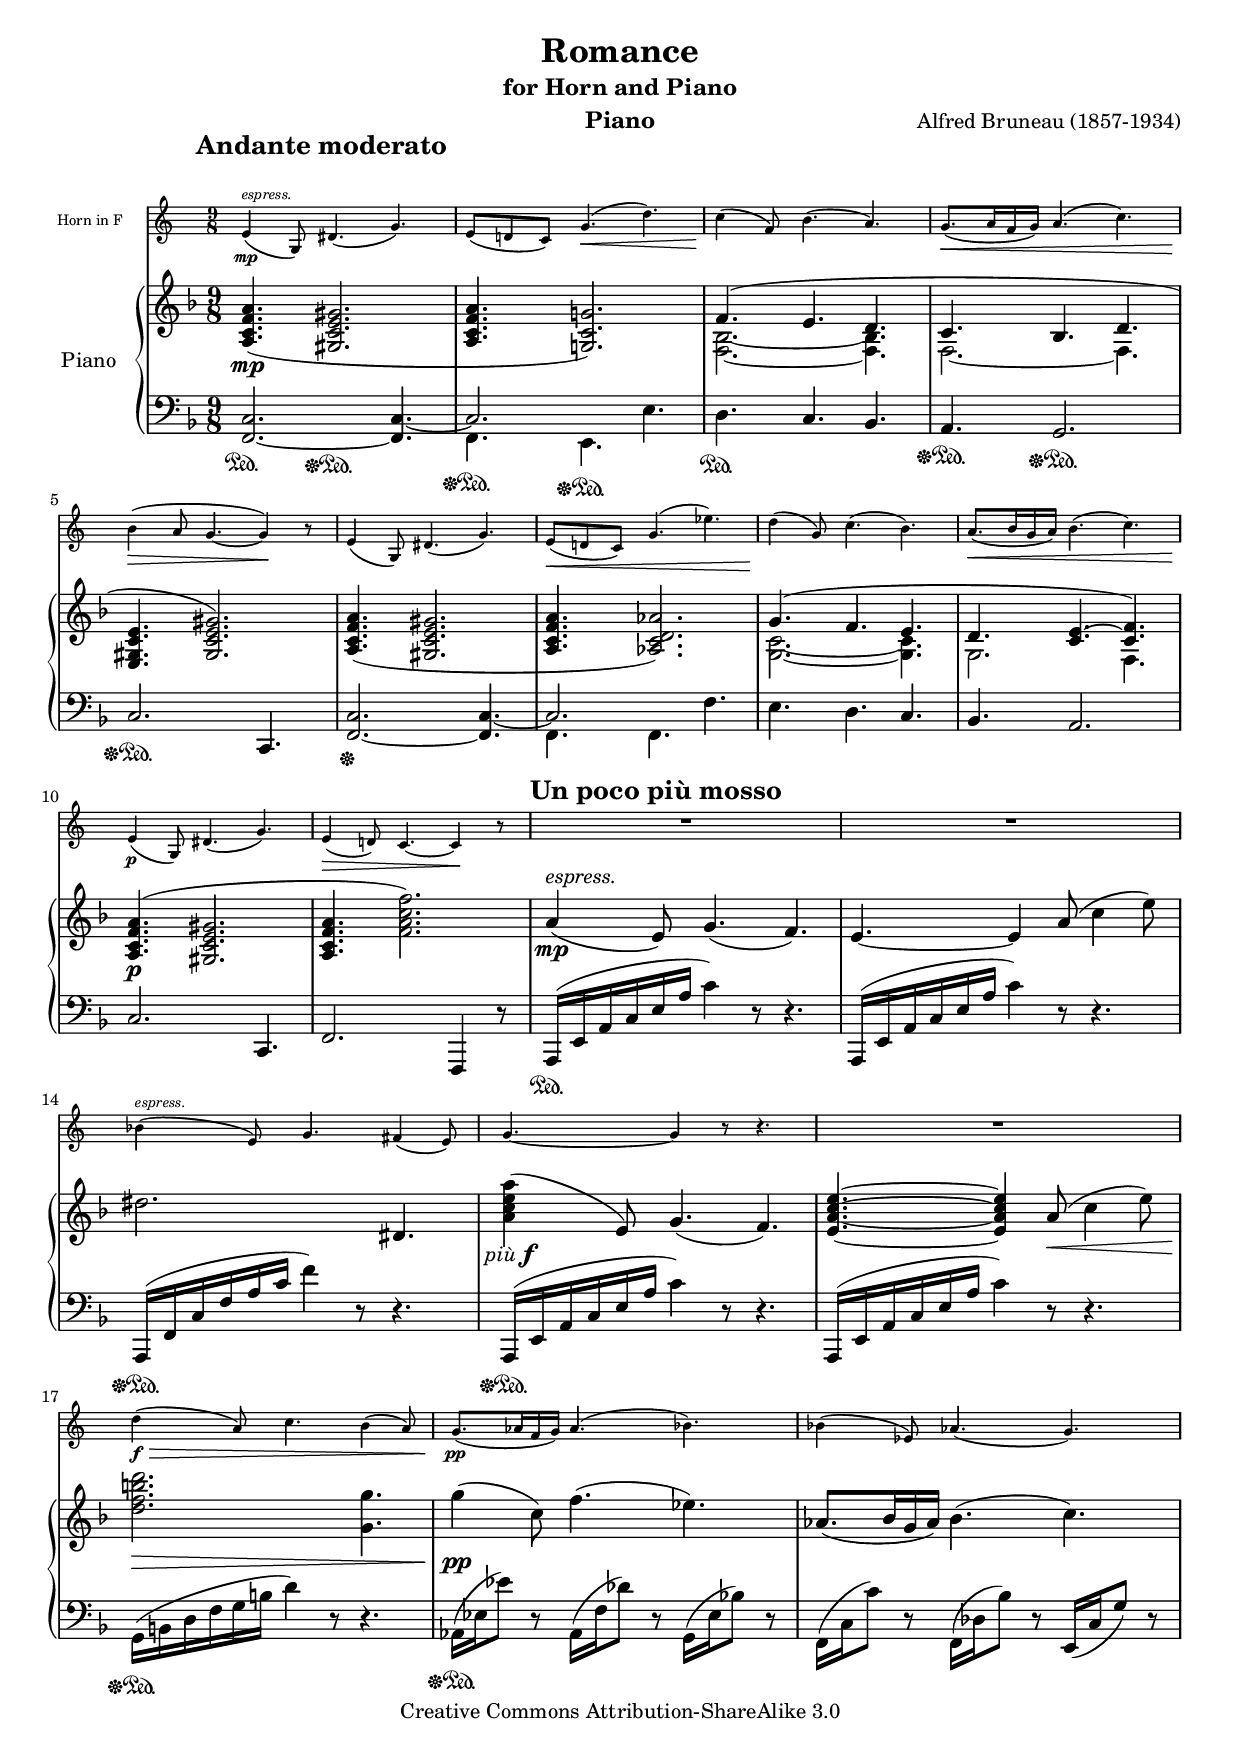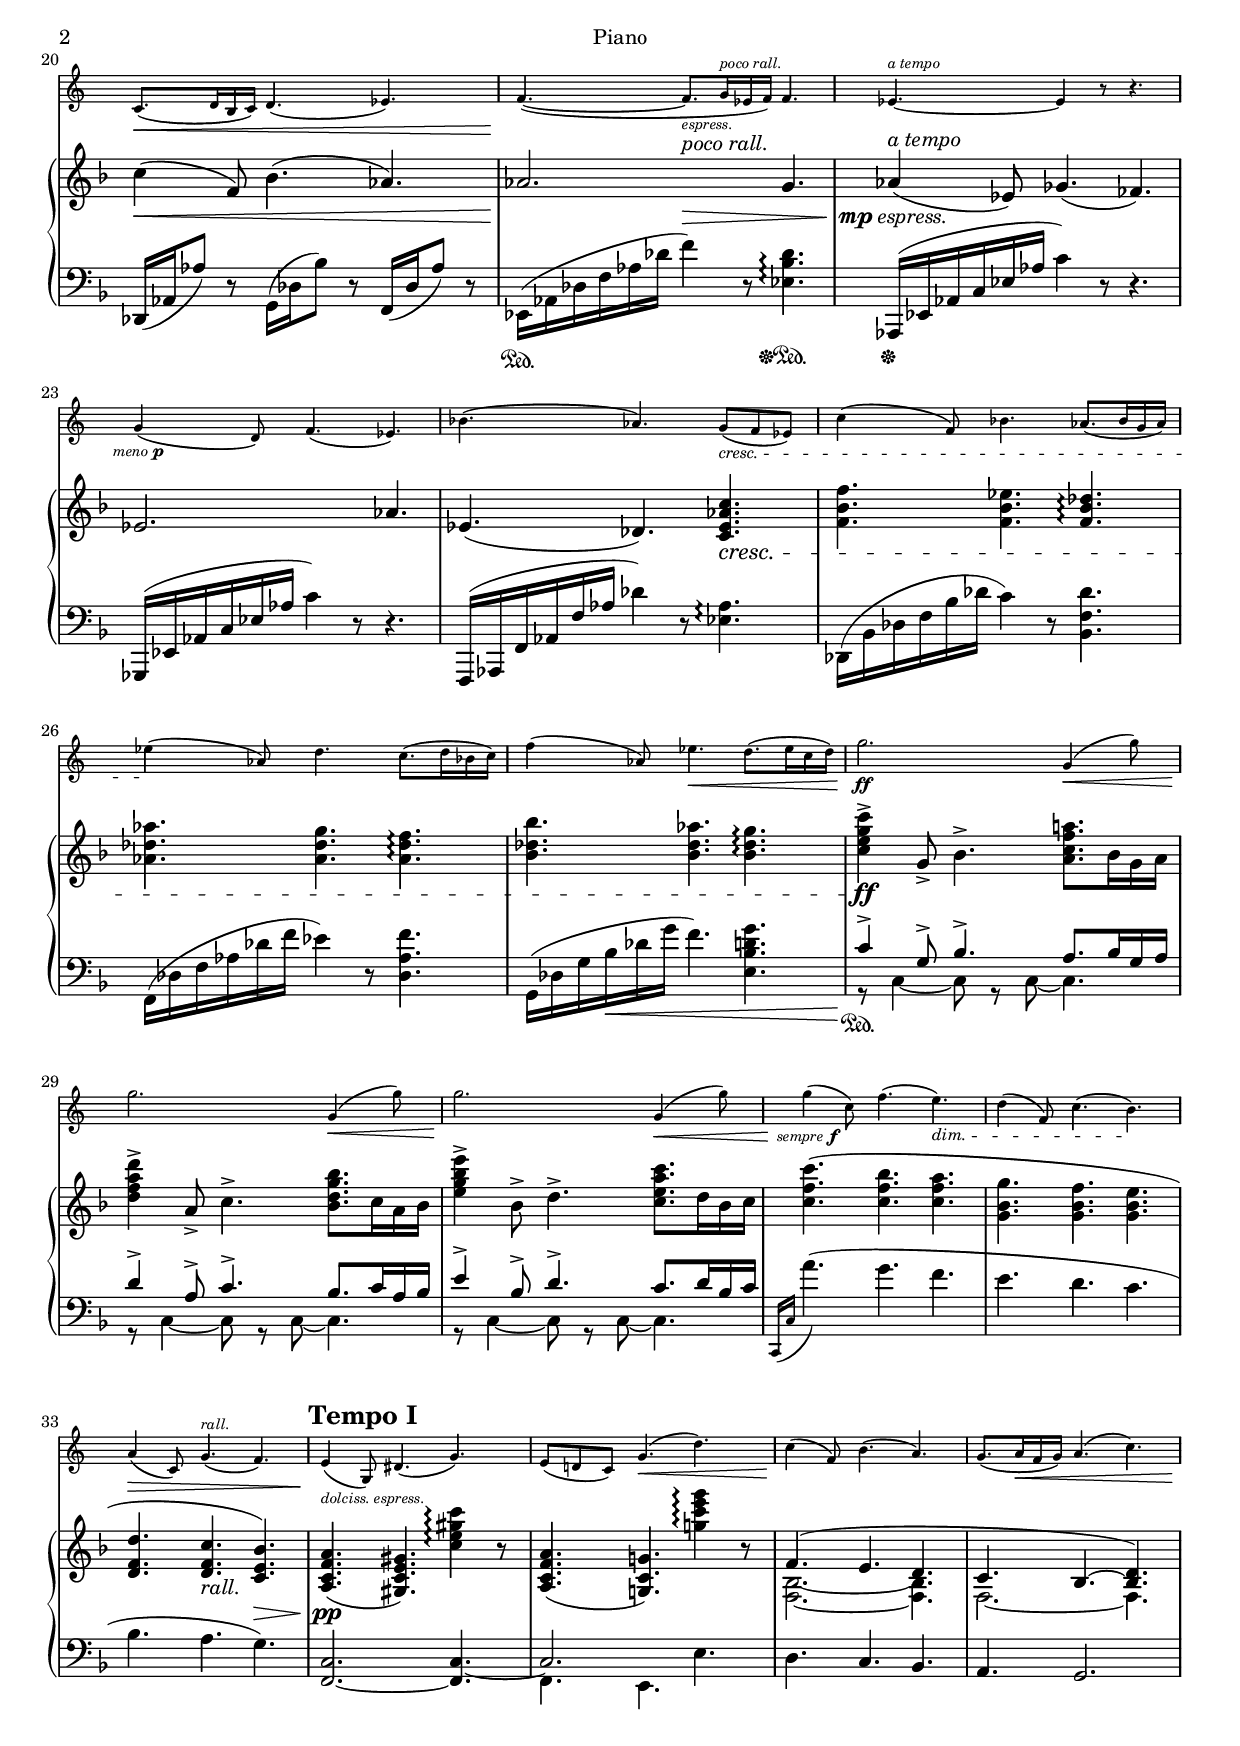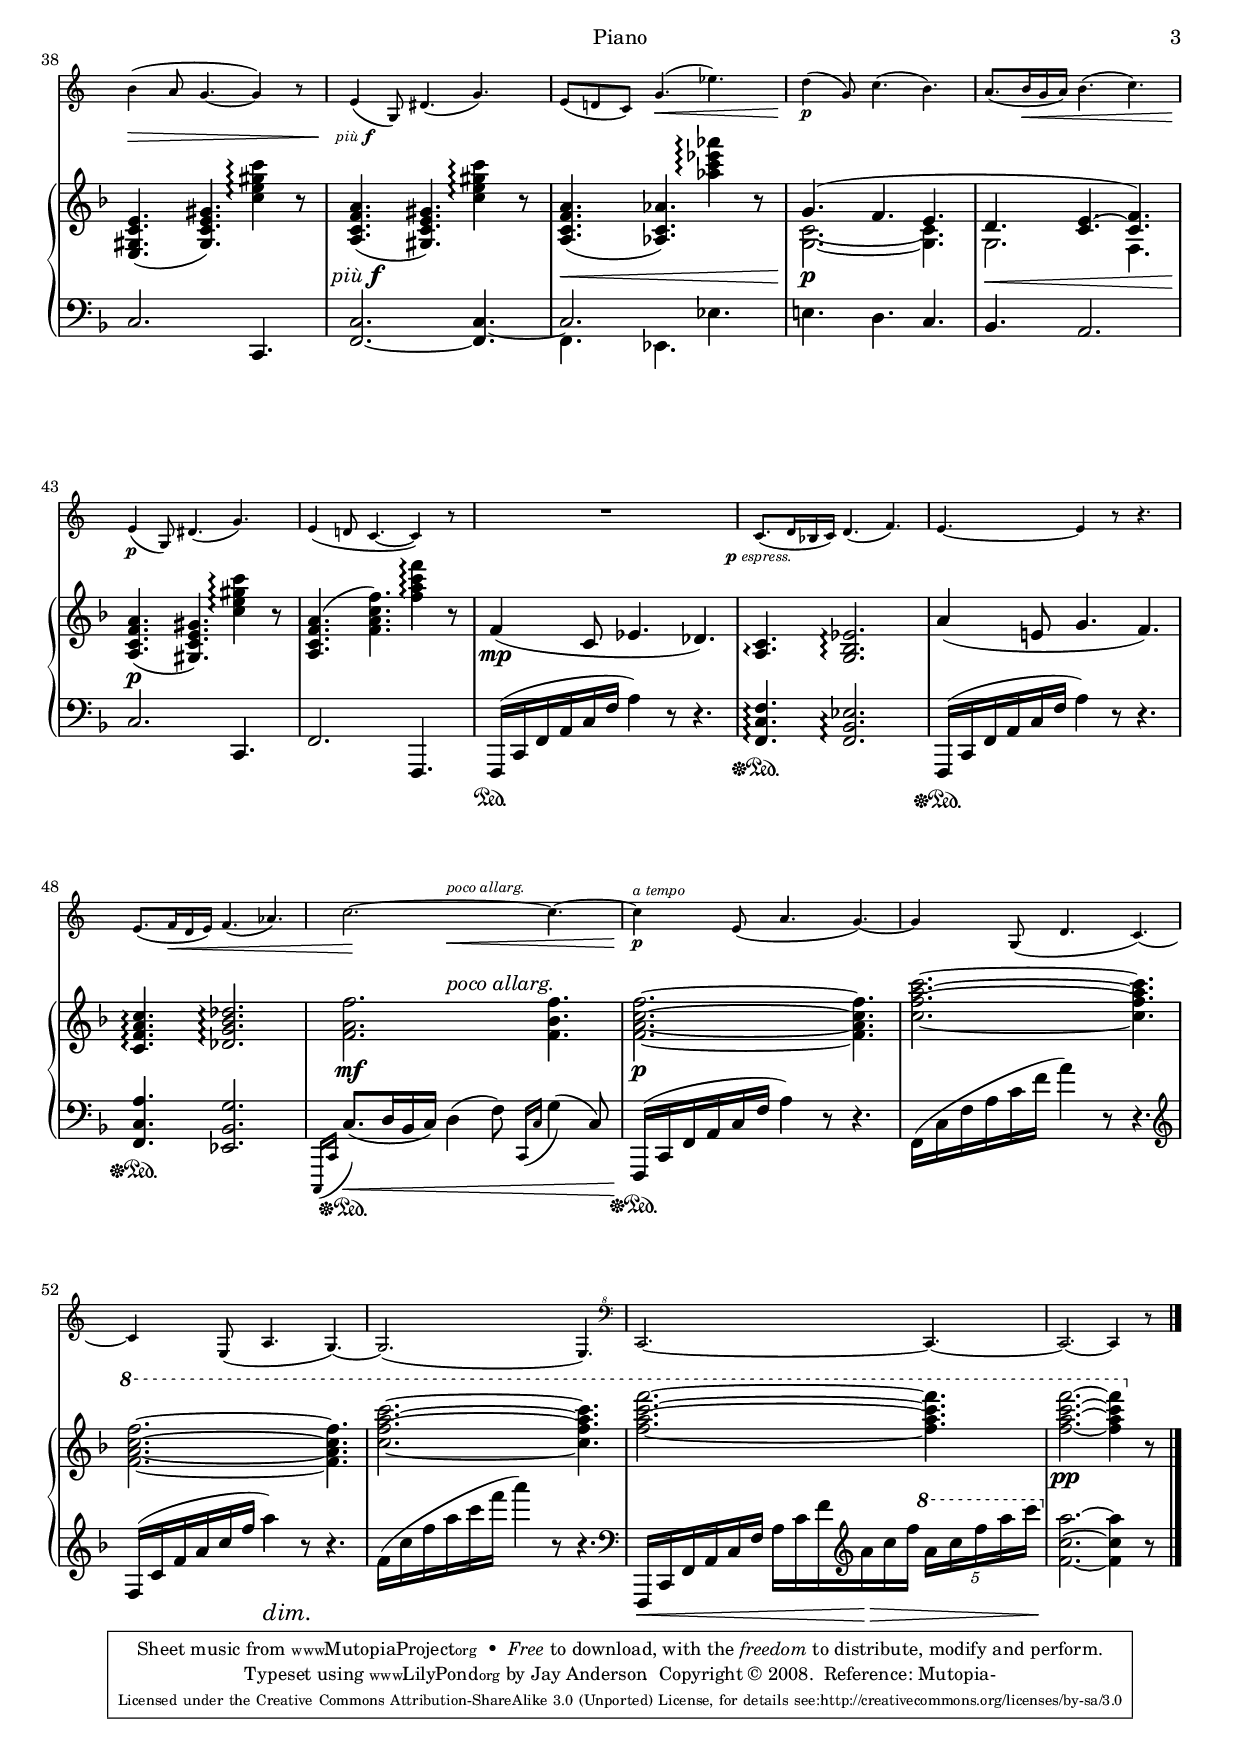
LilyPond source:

\version "2.11.65"

\version "2.11.65"

\version "2.11.65"

%====
%Octave function
#(define (octave-up m t)
  (let* ((octave (1- t))
        (new-note (ly:music-deep-copy m))
        (new-pitch (ly:make-pitch
          octave
          (ly:pitch-notename (ly:music-property m 'pitch))
          (ly:pitch-alteration (ly:music-property m 'pitch)))))
    (set! (ly:music-property new-note 'pitch) new-pitch)
    new-note))

#(define (octavize-chord elements t)
 (cond ((null? elements) elements)
       ((eq? (ly:music-property (car elements) 'name) 'NoteEvent)
         (cons (car elements)
               (cons (octave-up (car elements) t)
                     (octavize-chord (cdr elements) t))))
       (else (cons (car elements) (octavize-chord (cdr elements ) t)))))

#(define (octavize music t)
 (let* ((es (ly:music-property music 'elements))
        (e (ly:music-property music 'element))
        (name (ly:music-property music 'name)))
   (cond ((eq? name 'EventChord)
          (ly:music-set-property! music 'elements (octavize-chord es t)))
         ((pair? es)
          (for-each (lambda(x) (octavize x t)) es))
         ((ly:music? e)
          (octavize e))))
 music)

octaves = #(define-music-function (parser location arg mus) (integer? ly:music?)
 (octavize mus arg))
%====

tempoMark = #(define-music-function (parser location markp) (string?)
#{
  \once \override Score.RehearsalMark #'self-alignment-X = #LEFT
  \once \override Score.RehearsalMark #'extra-spacing-width = #'(+inf.0 . -inf.0)
  \mark \markup { \bold $markp }
#})

espress = \markup {\italic espress.}
dolcissespress = \markup {\italic "dolciss. espress."}
pocorall = \markup {\italic "poco rall."}
pocoallarg = \markup {\italic "poco allarg."}
rall = \markup {\italic "rall."}
atempo = \markup {\italic "a tempo"}
menop = #(make-dynamic-script (markup #:line(#:normal-text #:italic "meno" #:dynamic "p")))
sempref = #(make-dynamic-script (markup #:line(#:normal-text #:italic "sempre" #:dynamic "f")))
piuf = #(make-dynamic-script (markup #:line(#:normal-text #:italic "più" #:dynamic "f")))
pespress = #(make-dynamic-script (markup #:line(#:dynamic "p" #:normal-text #:italic "espress.")))
mpespress = #(make-dynamic-script (markup #:line(#:dynamic "mp" #:normal-text #:italic "espress.")))

outline =
{
  \override Score.MetronomeMark #'transparent = ##t
  \override Score.PaperColumn #'keep-inside-line = ##t
  \override Score.NonMusicalPaperColumn #'keep-inside-line = ##t
  \set Score.skipBars = ##t
  \time 9/8
  \tempo 4. = 60
  \tempoMark "Andante moderato"
  s4.*3*11 |

  \tempoMark "Un poco più mosso"
  s4.*3*9 |
  s2.
  %poco rall.
  s4. |

  %a tempo
  s4.*3*11 |
  s4.
  %rall
  s2. |

  \tempoMark "Tempo I"
  s4.*3*15 |
  s4.
  %poco alarg.
  s2. |

  %a tempo
  s4.*3*6 | \bar "|."
}



hornNotes = \relative c'
{
  \transposition f
  e4(\mp^\espress g,8) dis'4.( g) |
  e8( d c) g'4.(\< d') |
  c4(\! f,8) b4.( a) |
  g8.(\< a16 f g) a4.( c) |
  b4(\> a8 g4.~ g4)\! r8 |
  e4( g,8) dis'4.( g) |
  e8(\< d c) g'4.( ees') |
  d4(\! g,8) c4.( b) |
  a8.(\< b16 g a) b4.( c) |
  e,4(\p g,8) dis'4.( g) |
  e4(\> d8) c4.~ c4\! r8 |

  R4.*3*2 |
  bes'4(^\espress e,8) g4. fis4( e8) |
  g4.~ g4 r8 r4. |
  R4.*3 |
  d'4(\f\> a8) c4. b4( a8) |
  g8.(\pp aes16 f g) aes4.( bes) |
  bes4( ees,8) aes4.( g) |
  c,8.(\< d16 b c) d4.( ees) |
  f4.~(\! f8._\espress g16^\pocorall ees f) f4. |
  ees4.~^\atempo ees4 r8 r4. |
  g4(\menop d8) f4.( ees) |
  \crescTextCresc
  bes'4.( aes) g8(\< f ees) |
  \crescHairpin
  c'4( f,8) bes4. aes8.( bes16 g aes) |
  ees'4(\! aes,8) d4. c8.( d16 bes c) |
  f4( aes,8) ees'4.\< d8.( ees16 c d) |
  g2.\ff g,4(\< g'8) |
  \repeat unfold 2
  {
    g2.\! g,4(\< g'8) |
  }
  \dimTextDim
  g4(\sempref c,8) f4.( e)\> |
  \dimHairpin
  d4( f,8) c'4.( b)\! |
  a4(\> c,8) g'4.(^\rall f) |

  %tempo i
  e4(_\dolcissespress\! g,8) dis'4.( g) |
  e8( d c) g'4.(\< d') |
  c4(\! f,8) b4.( a) |
  g8.( a16\< f g) a4.( c) |
  b4(\> a8 g4.~ g4) r8 |
  e4(\piuf g,8) dis'4.( g) |
  e8( d c) g'4.(\< ees') |
  d4(\p g,8) c4.( b) |
  a8.( b16\< g a) b4.( c) |
  e,4(\p g,8) dis'4.( g) |
  e4( d8 c4.~ c4) r8 |
  R4.*3 |
  c8.(\pespress d16 bes c) d4.( f) |
  e4.~ e4 r8 r4. |
  e8.( f16\< d e) f4.( aes) |
  <<
    {c2.~ c4.~}
    {s4.\! s\<^\pocoallarg s}
  >> |
  c4\p^\atempo e,8( a4. g~) |
  g4 g,8( d'4. c~) |
  c4 e,8( a4. g~) |
  g2.( e4.) |

  \clef "bass^8"
  c2.~ c4.~ |
  c2.~ c4 r8 |
}

hornClefs =
{
  \clef treble
  s4.*3*53 |
  \clef "bass^8"
  s4.*3*2 |
}

violaClefs =
{
  \clef alto
  s4.*3*13 |
  \clef treble
  s4.*3*37 |
  s4 \clef alto s8 s4.*2 |
  s4.*3*4 |
}


\version "2.11.65"

\version "2.11.65"

%====
%Octave function
#(define (octave-up m t)
  (let* ((octave (1- t))
        (new-note (ly:music-deep-copy m))
        (new-pitch (ly:make-pitch
          octave
          (ly:pitch-notename (ly:music-property m 'pitch))
          (ly:pitch-alteration (ly:music-property m 'pitch)))))
    (set! (ly:music-property new-note 'pitch) new-pitch)
    new-note))

#(define (octavize-chord elements t)
 (cond ((null? elements) elements)
       ((eq? (ly:music-property (car elements) 'name) 'NoteEvent)
         (cons (car elements)
               (cons (octave-up (car elements) t)
                     (octavize-chord (cdr elements) t))))
       (else (cons (car elements) (octavize-chord (cdr elements ) t)))))

#(define (octavize music t)
 (let* ((es (ly:music-property music 'elements))
        (e (ly:music-property music 'element))
        (name (ly:music-property music 'name)))
   (cond ((eq? name 'EventChord)
          (ly:music-set-property! music 'elements (octavize-chord es t)))
         ((pair? es)
          (for-each (lambda(x) (octavize x t)) es))
         ((ly:music? e)
          (octavize e))))
 music)

octaves = #(define-music-function (parser location arg mus) (integer? ly:music?)
 (octavize mus arg))
%====

tempoMark = #(define-music-function (parser location markp) (string?)
#{
  \once \override Score.RehearsalMark #'self-alignment-X = #LEFT
  \once \override Score.RehearsalMark #'extra-spacing-width = #'(+inf.0 . -inf.0)
  \mark \markup { \bold $markp }
#})

espress = \markup {\italic espress.}
dolcissespress = \markup {\italic "dolciss. espress."}
pocorall = \markup {\italic "poco rall."}
pocoallarg = \markup {\italic "poco allarg."}
rall = \markup {\italic "rall."}
atempo = \markup {\italic "a tempo"}
menop = #(make-dynamic-script (markup #:line(#:normal-text #:italic "meno" #:dynamic "p")))
sempref = #(make-dynamic-script (markup #:line(#:normal-text #:italic "sempre" #:dynamic "f")))
piuf = #(make-dynamic-script (markup #:line(#:normal-text #:italic "più" #:dynamic "f")))
pespress = #(make-dynamic-script (markup #:line(#:dynamic "p" #:normal-text #:italic "espress.")))
mpespress = #(make-dynamic-script (markup #:line(#:dynamic "mp" #:normal-text #:italic "espress.")))

outline =
{
  \override Score.MetronomeMark #'transparent = ##t
  \override Score.PaperColumn #'keep-inside-line = ##t
  \override Score.NonMusicalPaperColumn #'keep-inside-line = ##t
  \set Score.skipBars = ##t
  \time 9/8
  \tempo 4. = 60
  \tempoMark "Andante moderato"
  s4.*3*11 |

  \tempoMark "Un poco più mosso"
  s4.*3*9 |
  s2.
  %poco rall.
  s4. |

  %a tempo
  s4.*3*11 |
  s4.
  %rall
  s2. |

  \tempoMark "Tempo I"
  s4.*3*15 |
  s4.
  %poco alarg.
  s2. |

  %a tempo
  s4.*3*6 | \bar "|."
}



rightNotes = \relative c'
{
  \key f \major
  <a c f a>4.( <gis c e gis>2. |
  <a c f a>4. <g c g'>2.) |
  <<
    {
      \voiceOne
      f'4.( e d |
      c bes d |
    }
    \new Voice
    {
      \voiceTwo
      <f, bes>2.~ <f bes>4. |
      f2.~ f4. |
    }
  >> \oneVoice
  <e gis c e>4. <gis c e gis>2.) |
  <a c f a>4.( <gis c e gis>2. |
  <a c f a>4. <aes c d aes'>2.) |
  <<
    {
      g'4.( f e |
      d <c~ e> <c f>) |
    }
    \\
    {
      <g c>2.~ <g c>4. |
      g2. f4. |
    }
  >> |
  <a c f a>4.( <gis c e gis>2. |
  <a c f a>4. <f' a c f>2.) |

  %un poco più mosso
  a4(^\espress e8) g4.( f) |
  e~ e4 a8( c4 e8) |
  dis2. dis,4. |
  <a' c e a>4( \octaves #1 {e8) g4.( f)} |
  <e a c e>4.~ <e a c e>4 \octaves #1 {a8( c4 e8)} |
  <d f b d>2. <g g,>4. |
  g4( c,8) f4.( ees) |
  aes,8.( bes16 g aes) bes4.( c) |
  c4( f,8) bes4.( aes) |
  << aes2. {s4. s^\pocorall} >> g4. |
  aes4(^\atempo ees8) ges4.( fes) |
  ees2. aes4. |
  \octaves #1 {ees4.( des)} <c ees aes c> |
  <f bes f'> <f bes ees> <f bes des>\arpeggio |
  <aes des aes'> <aes des g> <aes des f>\arpeggio |
  <bes des bes'> <bes des aes'> <bes des g>\arpeggio |
  <c e g c>4-> \octaves #1 {g8-> bes4.->} <a c f a>8. \octaves #1 {bes16 g a} |
  <d f a d>4-> \octaves #1 {a8-> c4.->} <bes d g bes>8. \octaves #1 {c16 a bes} |
  <e g bes e>4-> \octaves #1 {bes8-> d4.->} <c e a c>8. \octaves #1 {d16 bes c} |
  <c f c'>4.( <c f bes> <c f a> |
  <g bes g'> <g bes f'> <g bes e> |
  <d f d'> <d f c'> <c e bes'>) |

  %tempo i
  <a c f a>( <gis c e gis>) <c' e gis c>4\arpeggio r8 |
  <a, c f a>4.( <g c g'>) <g'' c e g>4\arpeggio r8 |
  <<
    {
      f,4.( e d |
      c bes~ <bes d>) |
    }
    \\
    {
      <f bes>2.~ <f bes>4. |
      f2.~ f4. |
    }
  >> |
  <e gis c e>4.( <gis c e gis>) <c' e gis c>4\arpeggio r8 |
  <a, c f a>4.( <gis c e gis>) <c' e gis c>4\arpeggio r8 |
  <a, c f a>4.( <aes c aes'>) <aes'' c ees aes>4\arpeggio r8 |
  <<
    {
      g,4.( f e |
      d <c~ e> <c f>) |
    }
    \\
    {
      <g c>2.~ <g c>4. |
      g2. f4. |
    }
  >> |
  <a c f a>4.( <gis c e gis>) <c' e gis c>4\arpeggio r8 |
  <a, c f a>4.( <f' a c f>) <f' a c f>4\arpeggio r8 |
  f,4( c8 ees4. des) |
  <a c>4.\arpeggio <g bes ees>2.\arpeggio |
  a'4( e8 g4. f) |
  <c f a c>4.\arpeggio <des g bes des>2.\arpeggio |
  <f a f'>2. <f bes f'>4. |
  <f a c f>2.~ <f a c f>4. |
  <c' f a c>2.~ <c f a c>4. |
  \ottava #1
  <f a c f>2.~ <f a c f>4. |
  <c' f a c>2.~ <c f a c>4. |
  <f a c f>2.~ <f a c f>4. |
  <f a c f>2.~ <f a c f>4
  \ottava #0
  r8 |
}

leftNotes = \relative c,
{
  \clef bass
  \key f \major
  <f~ c'>2. <f c'~>4. |
  <<
    {\voiceOne c'2.}
    \new Voice {\voiceTwo f,4. e}
  >> \oneVoice e'4. |
  d c bes |
  a g2. |
  c2. c,4. |
  <f~ c'>2. <f c'~>4. |
  <<
    {\voiceOne c'2.}
    \new Voice {\voiceTwo f,4. f}
  >> \oneVoice f'4. |
  e d c |
  bes a2. |
  c2. c,4. |
  f2. f,4 r8 |

  %un poco più mosso
  \repeat unfold 2
  { a16( e' a c e a c4) r8 r4. | }
  a,,16( f' c' f a c f4) r8 r4. |
  \repeat unfold 2
  { a,,,16( e' a c e a c4) r8 r4. | }
  g,16( b d f g b d4) r8 r4. |
  aes,16( ees' ees'8) r aes,,16( f' des'8) r g,,16( ees' bes'8) r |
  f,16( c' c'8) r f,,16( des' bes'8) r e,,16( c' g'8) r |
  des,16( aes' aes'8) r g,16( des' bes'8) r f,16( des' aes'8) r |
  ees,16( aes des f aes des f4) r8 <ees, bes' des>4.\arpeggio |
  aes,,16( ees' aes c ees aes c4) r8 r4. |
  ges,,16( ees' aes c ees aes c4) r8 r4. |
  f,,,16( aes f' aes f' aes des4) r8 <ees, aes>4.\arpeggio |
  des,16( bes' des f bes des c4) r8 <bes, f' des'>4. |
  f16( des' f aes des f ees4) r8 <des, aes' f'>4. |
  g,16( des' g bes\< des g f4.) <e, bes' d g>4. | s1*0\!
  <<
    {
      c'4-> g8-> bes4.-> a8. bes16 g a |
      d4-> a8-> c4.-> bes8. c16 a bes |
      e4-> bes8-> d4.-> c8. d16 bes c |
    }
    \\
    {
      \repeat unfold 3
      {
        \octaves #-1 {r8 c,4~ c8 r c~ c4.}
      }
    }
  >> |
  \grace {c,16[( c']} a''4.)( g f |
  e d c |
  bes a g) |
  <f,~ c'>2. <f c'~>4. |
  <<
    {\voiceOne c'2.}
    \new Voice {\voiceTwo f,4. e}
  >> \oneVoice e'4. |
  d c bes |
  a g2. |
  c2. c,4. |
  <f~ c'>2. <f c'~>4. |
  <<
    {\voiceOne c'2.}
    \new Voice {\voiceTwo f,4. ees}
  >> \oneVoice ees'4. |
  e d c |
  bes4. a2. |
  c2. c,4. |
  f2. f,4. |
  f16( c' f a c f a4) r8 r4. |
  <f, c' f>4.\arpeggio <f bes ees>2.\arpeggio |
  f,16( c' f a c f a4) r8 r4. |
  <f, c' a'>4. <ees bes' g'>2. |
  \grace {c,16[( c']}
    \octaves #1 {c'8.)(\<  d16 bes c) d4( f8)}
    \grace {c,16[( c']}
    \octaves #1 {g'4)( c,8)} |
  f,,16(\! c' f a c f a4) r8 r4. |
  f,16( c' f a c f a4) r8 r4. |
  \clef treble
  \dimTextDim
  \override DynamicTextSpanner #'dash-period = #-1.0
  f,16( c' f a c f a4)\> r8 r4. |
  \dimHairpin
  f,16( c' f a c f a4) r8 r4. |
  \clef bass
  f,,,,,16\< c' f a c f a c f \clef treble a\> c f
    \ottava #1
    \times 6/5 {a c f a c} |
    \ottava #0
  <f,,, c' a'>2.~\! <f c' a'>4 r8 |
}

dynamics =
{
  s4.\mp s4.*2 |
  s4.*3*8 |
  s4.\p s4.*2 |
  s4.*3 |

  %un poco più mosso
  s4.\mp s4.*2 |
  s4.*3*2 |
  s4.\piuf s4.*2 |
  s8*5 s8*4\< |
  s4.*3\> |
  s4.\pp s4.*2 |
  s4.*3 |
  s4.*3\< |
  s4.\! s\> s |
  s4.\mpespress s4.*2 |
  s4.*3 |
  \crescTextCresc
  s4. s s\< |
  \crescHairpin
  s4.*3*3 |
  s4.\ff s4.*2 |
  s4.*3*4 |
  s4. s_\rall s\> |
  s4.\pp s4.*2 |
  s4.*3*4 |
  s4.\piuf s4.*2 |
  s4.*3\< |
  s4.\p s4.*2 |
  s4.*3\< |
  s4.\p s4.*2 |
  s4.*3 |
  s4.\mp s4.*2 |
  s4.*3*3 |
  s4.\mf s^\pocoallarg s |
  s4.*3\p |
  s4.*3*4 |
  s4.*3\pp |
}

pedals =
{
  s4.\sustainOn s\sustainOff\sustainOn s |
  s\sustainOff\sustainOn s\sustainOff\sustainOn s |
  s\sustainOn s s |
  s\sustainOff\sustainOn s\sustainOff\sustainOn s |
  s\sustainOff\sustainOn s s |
  s\sustainOff s s |
  s4.*3*5 |

  %un poco piu mosso
  s4.*3*2\sustainOn |
  s4.*3\sustainOff\sustainOn |
  s4.*3*2\sustainOff\sustainOn |
  s4.*3\sustainOff\sustainOn |
  s4.*3*3\sustainOff\sustainOn |
  s4.\sustainOn s s\sustainOff\sustainOn |
  s\sustainOff s s |
  s4.*3*5 |
  s4.*3*6\sustainOn |

  %tempo i
  s4.*3*11 |
  s4.*3\sustainOn |
  s4.*3\sustainOff\sustainOn |
  s4.*3\sustainOff\sustainOn |
  s4.*3\sustainOff\sustainOn |
  s4.*3\sustainOff\sustainOn |
  s4.*3\sustainOff\sustainOn |
  s4.*3*5 |
}


\version "2.11.65"

%====
%Octave function
#(define (octave-up m t)
  (let* ((octave (1- t))
        (new-note (ly:music-deep-copy m))
        (new-pitch (ly:make-pitch
          octave
          (ly:pitch-notename (ly:music-property m 'pitch))
          (ly:pitch-alteration (ly:music-property m 'pitch)))))
    (set! (ly:music-property new-note 'pitch) new-pitch)
    new-note))

#(define (octavize-chord elements t)
 (cond ((null? elements) elements)
       ((eq? (ly:music-property (car elements) 'name) 'NoteEvent)
         (cons (car elements)
               (cons (octave-up (car elements) t)
                     (octavize-chord (cdr elements) t))))
       (else (cons (car elements) (octavize-chord (cdr elements ) t)))))

#(define (octavize music t)
 (let* ((es (ly:music-property music 'elements))
        (e (ly:music-property music 'element))
        (name (ly:music-property music 'name)))
   (cond ((eq? name 'EventChord)
          (ly:music-set-property! music 'elements (octavize-chord es t)))
         ((pair? es)
          (for-each (lambda(x) (octavize x t)) es))
         ((ly:music? e)
          (octavize e))))
 music)

octaves = #(define-music-function (parser location arg mus) (integer? ly:music?)
 (octavize mus arg))
%====

tempoMark = #(define-music-function (parser location markp) (string?)
#{
  \once \override Score.RehearsalMark #'self-alignment-X = #LEFT
  \once \override Score.RehearsalMark #'extra-spacing-width = #'(+inf.0 . -inf.0)
  \mark \markup { \bold $markp }
#})

espress = \markup {\italic espress.}
dolcissespress = \markup {\italic "dolciss. espress."}
pocorall = \markup {\italic "poco rall."}
pocoallarg = \markup {\italic "poco allarg."}
rall = \markup {\italic "rall."}
atempo = \markup {\italic "a tempo"}
menop = #(make-dynamic-script (markup #:line(#:normal-text #:italic "meno" #:dynamic "p")))
sempref = #(make-dynamic-script (markup #:line(#:normal-text #:italic "sempre" #:dynamic "f")))
piuf = #(make-dynamic-script (markup #:line(#:normal-text #:italic "più" #:dynamic "f")))
pespress = #(make-dynamic-script (markup #:line(#:dynamic "p" #:normal-text #:italic "espress.")))
mpespress = #(make-dynamic-script (markup #:line(#:dynamic "mp" #:normal-text #:italic "espress.")))

outline =
{
  \override Score.MetronomeMark #'transparent = ##t
  \override Score.PaperColumn #'keep-inside-line = ##t
  \override Score.NonMusicalPaperColumn #'keep-inside-line = ##t
  \set Score.skipBars = ##t
  \time 9/8
  \tempo 4. = 60
  \tempoMark "Andante moderato"
  s4.*3*11 |

  \tempoMark "Un poco più mosso"
  s4.*3*9 |
  s2.
  %poco rall.
  s4. |

  %a tempo
  s4.*3*11 |
  s4.
  %rall
  s2. |

  \tempoMark "Tempo I"
  s4.*3*15 |
  s4.
  %poco alarg.
  s2. |

  %a tempo
  s4.*3*6 | \bar "|."
}



instrument = "Piano"

\paper
{
  %between-system-space = #0.0
  %between-system-padding = #0.0
  ragged-last-bottom = ##f
  %ragged-bottom = ##f
}

#(set-global-staff-size 18)

\book
{
  \version "2.11.65"

\header
{
  title = "Romance"
  subtitle = "for Horn and Piano"
  composer = "Alfred Bruneau (1857-1934)"
  instrument = \instrument

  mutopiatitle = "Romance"
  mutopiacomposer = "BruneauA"
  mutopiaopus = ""
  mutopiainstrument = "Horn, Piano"
  date = ""
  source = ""
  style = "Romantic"
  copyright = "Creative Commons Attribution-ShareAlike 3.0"
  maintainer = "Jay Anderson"
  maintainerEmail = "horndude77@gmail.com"
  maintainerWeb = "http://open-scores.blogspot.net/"
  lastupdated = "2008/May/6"
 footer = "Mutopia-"
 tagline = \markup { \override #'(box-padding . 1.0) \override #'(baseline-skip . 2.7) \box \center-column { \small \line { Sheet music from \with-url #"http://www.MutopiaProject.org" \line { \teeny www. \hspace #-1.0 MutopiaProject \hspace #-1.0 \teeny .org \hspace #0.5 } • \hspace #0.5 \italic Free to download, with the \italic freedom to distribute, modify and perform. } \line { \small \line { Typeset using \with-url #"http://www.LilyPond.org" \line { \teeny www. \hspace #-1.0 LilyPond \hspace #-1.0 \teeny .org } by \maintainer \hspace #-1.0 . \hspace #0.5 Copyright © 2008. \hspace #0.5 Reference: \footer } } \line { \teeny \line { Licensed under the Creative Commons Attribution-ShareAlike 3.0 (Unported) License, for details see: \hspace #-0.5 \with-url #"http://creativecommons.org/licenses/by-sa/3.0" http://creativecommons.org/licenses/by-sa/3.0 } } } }
}


  \score
  {
    <<
      \new Staff
      \with
      {
        fontSize = #-3
        \override StaffSymbol #'staff-space = #(magstep -3)
      }
      {
        \set Staff.midiInstrument = "french horn"
        \set Staff.instrumentName = "Horn in F"
        #(set-accidental-style 'modern)
        \hornNotes
      }
      \new PianoStaff
      <<
        \set PianoStaff.instrumentName = "Piano"
        \new Staff="RH"
        {
          #(set-accidental-style 'modern)
          \set Staff.extraNatural = ##f
          << \rightNotes \dynamics >>
        }

        %\new Dynamics = "dynamics" \dynamics

        \new Staff="LH"
        {
          #(set-accidental-style 'modern)
          \set Staff.extraNatural = ##f
          << \leftNotes \pedals \outline >>
        }

        %\new Dynamics = "pedals" \pedals
      >>
    >>
  }

  %midi
  \score
  {
    <<
      \new Staff
      {
        \outline
      }
      \new Staff
      {
        \set Staff.midiInstrument = "french horn"
        \hornNotes
      }
      \new PianoStaff
      <<
        \new Staff="RH"
        {
          << \rightNotes \dynamics >>
        }
        \new Staff="LH"
        {
          << \leftNotes \pedals >>
        }
      >>
    >>
    \midi
    {
      \context
      {
        \Voice
        \remove "Dynamic_performer"
      }
    }
  }
}

